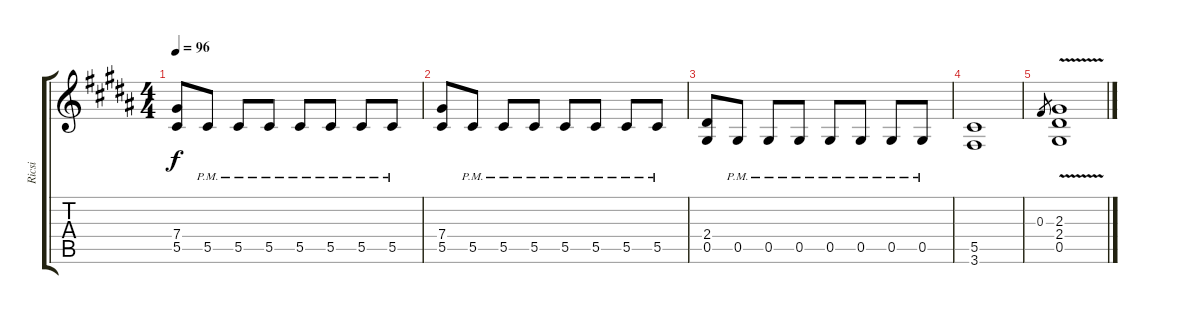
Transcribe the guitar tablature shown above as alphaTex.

\track ("Ricsi" "Ricsi") {instrument distortionguitar}
\staff {score tabs}
\tuning (Eb4 Bb3 Gb3 Db3 Ab2 Eb2) {hide}
\ts (4 4)
\tempo 96
\clef g2
\ks g#minor
(7.4 5.5).8{dy f} 5.5{pm}.8 5.5{pm}.8 5.5{pm}.8 5.5{pm}.8 5.5{pm}.8 5.5{pm}.8 5.5{pm}.8 |
(7.4 5.5).8 5.5{pm}.8 5.5{pm}.8 5.5{pm}.8 5.5{pm}.8 5.5{pm}.8 5.5{pm}.8 5.5{pm}.8 |
(2.4 0.5).8 0.5{pm}.8 0.5{pm}.8 0.5{pm}.8 0.5{pm}.8 0.5{pm}.8 0.5{pm}.8 0.5{pm}.8 |
(5.5 3.6).1 |
0.3.8{gr} (2.3{v} 2.4 0.5).1
